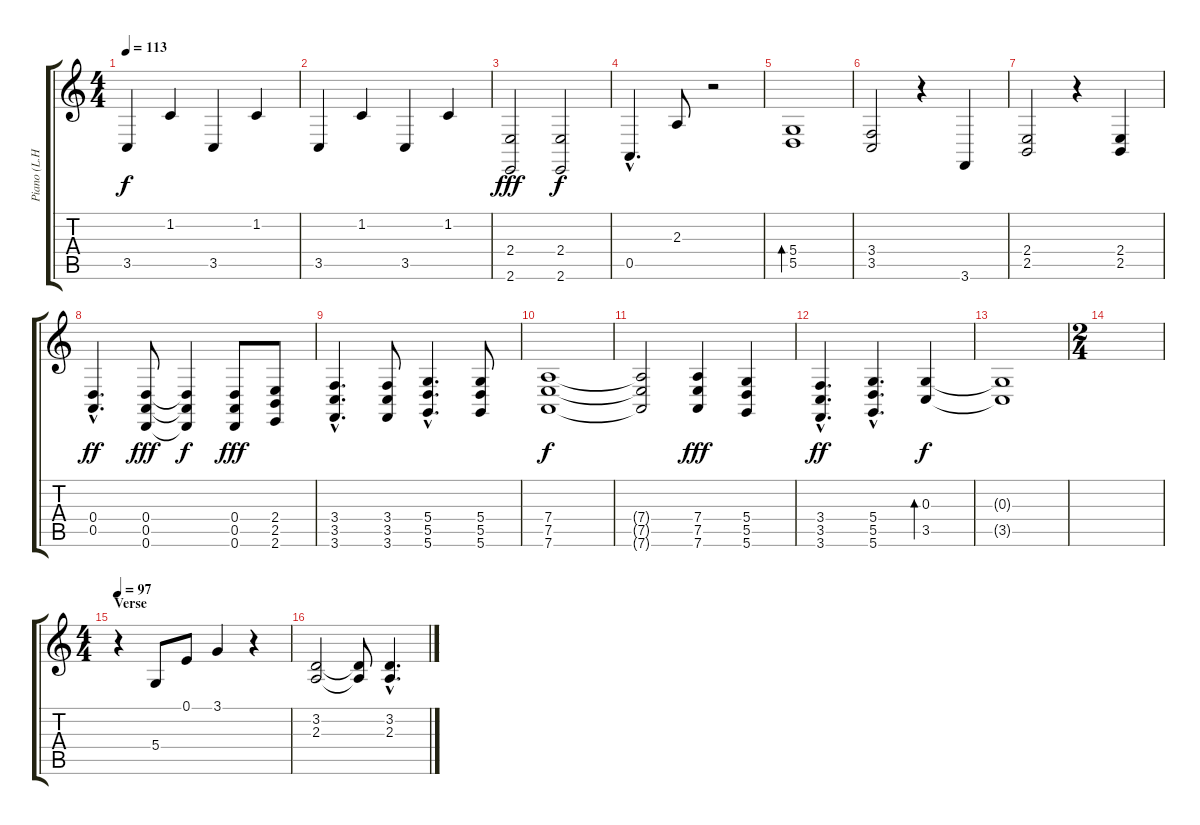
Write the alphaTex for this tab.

\track ("Piano (L.H.)" "Piano (L.H") {instrument acousticgrandpiano}
\staff {score tabs}
\tuning (E4 B3 G3 D3 A2 D2) {hide}
\ts (4 4)
\tempo 113
\clef g2
\ks c
3.5.4{dy f} 1.2.4 3.5.4 1.2.4 |
3.5.4 1.2.4 3.5.4 1.2.4 |
(2.4 2.6).2{dy fff} (2.4 2.6).2{dy f} |
0.5{hac}.4{d} 2.3.8 r.2 |
(5.4 5.5).1{bd 480} |
(3.4 3.5).2 r.4 3.6.4 |
(2.4 2.5).2 r.4 (2.4 2.5).4 |
(0.4{hac} 0.5{hac}).4{d dy ff} (0.4 0.5 0.6).8{dy fff} (0.4{t} 0.5{t} 0.6{t}).4{dy f} (0.4 0.5 0.6).8{dy fff} (2.4 2.5 2.6).8 |
(3.4{hac} 3.5{hac} 3.6{hac}).4{d} (3.4 3.5 3.6).8 (5.4{hac} 5.5{hac} 5.6{hac}).4{d} (5.4 5.5 5.6).8 |
(7.4 7.5 7.6).1{dy f} |
(7.4{t} 7.5{t} 7.6{t}).2 (7.4 7.5 7.6).4{dy fff} (5.4 5.5 5.6).4 |
(3.4{hac} 3.5{hac} 3.6{hac}).4{d dy ff} (5.4{hac} 5.5{hac} 5.6{hac}).4{d} (0.3 3.5).4{bd 480 dy f} |
(0.3{t} 3.5{t}).1 |
\ts (2 4)
|
\ts (4 4)
\section ("" "Verse")
\tempo 97
r.4 5.4.8 0.1.8 3.1.4 r.4 |
(3.2 2.3).2 (3.2{t} 2.3{t}).8 (3.2{hac} 2.3{hac}).4{d}
